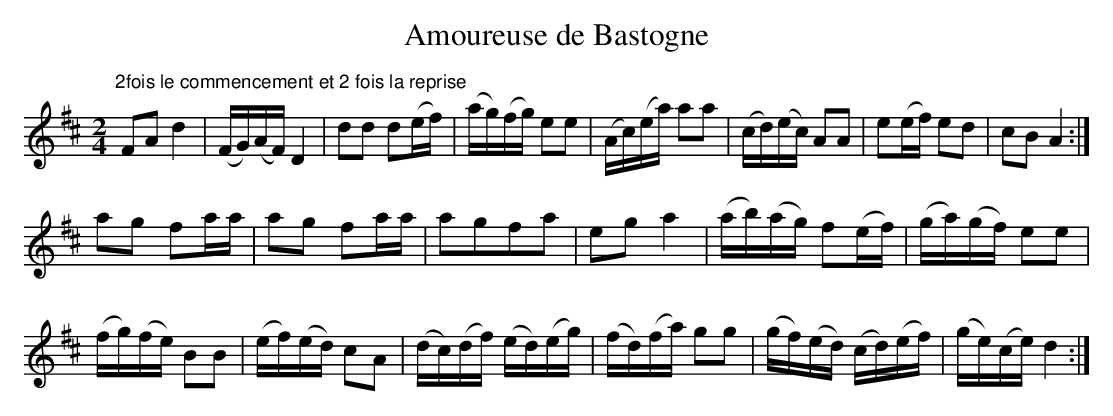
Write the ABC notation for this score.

X:1
T:Amoureuse de Bastogne
M:2/4
K:Dmaj
L:1/16
"2fois le commencement et 2 fois la reprise"
F2A2 d4|(FG)(AF) D4|d2d2 d2(ef)|(ag)(fg) e2e2|(Ac)(ea) a2a2|(cd)(ec) A2A2|e2(ef) e2d2|c2B2 A4:|
a2g2 f2aa|a2g2 f2aa|a2g2f2a2|e2g2 a4|(ab)(ag) f2(ef)|(ga)(gf) e2e2|
(fg)(fe) B2B2|(ef)(ed) c2A2|(dc)(df) (ed)(eg)|(fd)(fa) g2g2|(gf)(ed) (cd)(ef)|(ge)(ce) d4:|]
